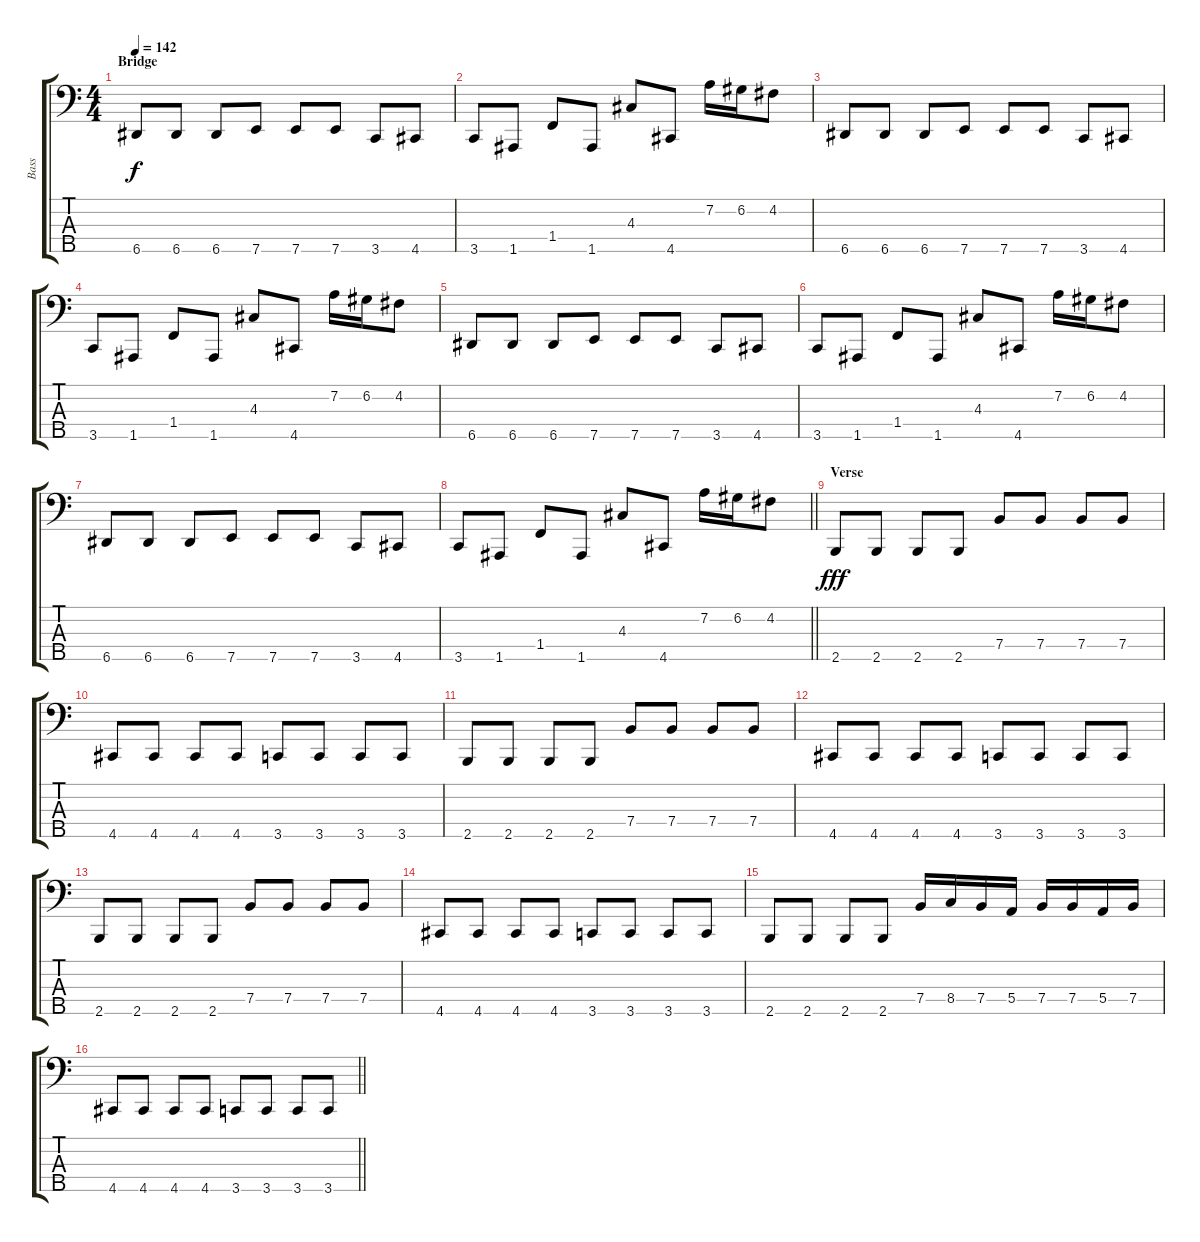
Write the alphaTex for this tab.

\track ("Bass" "Bass") {instrument electricbasspick}
\staff {score tabs}
\tuning (G2 D2 A1 E1 A0) {hide}
\ts (4 4)
\section ("" "Bridge")
\tempo 142
\clef f4
\ks c
6.5.8{dy f} 6.5.8 6.5.8 7.5.8 7.5.8 7.5.8 3.5.8 4.5.8 |
3.5.8 1.5.8 1.4.8 1.5.8 4.3.8 4.5.8 7.2.16 6.2.16 4.2.8 |
6.5.8 6.5.8 6.5.8 7.5.8 7.5.8 7.5.8 3.5.8 4.5.8 |
3.5.8 1.5.8 1.4.8 1.5.8 4.3.8 4.5.8 7.2.16 6.2.16 4.2.8 |
6.5.8 6.5.8 6.5.8 7.5.8 7.5.8 7.5.8 3.5.8 4.5.8 |
3.5.8 1.5.8 1.4.8 1.5.8 4.3.8 4.5.8 7.2.16 6.2.16 4.2.8 |
6.5.8 6.5.8 6.5.8 7.5.8 7.5.8 7.5.8 3.5.8 4.5.8 |
\barLineRight lightlight
3.5.8 1.5.8 1.4.8 1.5.8 4.3.8 4.5.8 7.2.16 6.2.16 4.2.8 |
\section ("" "Verse")
2.5.8{dy fff} 2.5.8 2.5.8 2.5.8 7.4.8 7.4.8 7.4.8 7.4.8 |
4.5.8 4.5.8 4.5.8 4.5.8 3.5.8 3.5.8 3.5.8 3.5.8 |
2.5.8 2.5.8 2.5.8 2.5.8 7.4.8 7.4.8 7.4.8 7.4.8 |
4.5.8 4.5.8 4.5.8 4.5.8 3.5.8 3.5.8 3.5.8 3.5.8 |
2.5.8 2.5.8 2.5.8 2.5.8 7.4.8 7.4.8 7.4.8 7.4.8 |
4.5.8 4.5.8 4.5.8 4.5.8 3.5.8 3.5.8 3.5.8 3.5.8 |
2.5.8 2.5.8 2.5.8 2.5.8 7.4.16 8.4.16 7.4.16 5.4.16 7.4.16 7.4.16 5.4.16 7.4.16 |
\barLineRight lightlight
4.5.8 4.5.8 4.5.8 4.5.8 3.5.8 3.5.8 3.5.8 3.5.8
